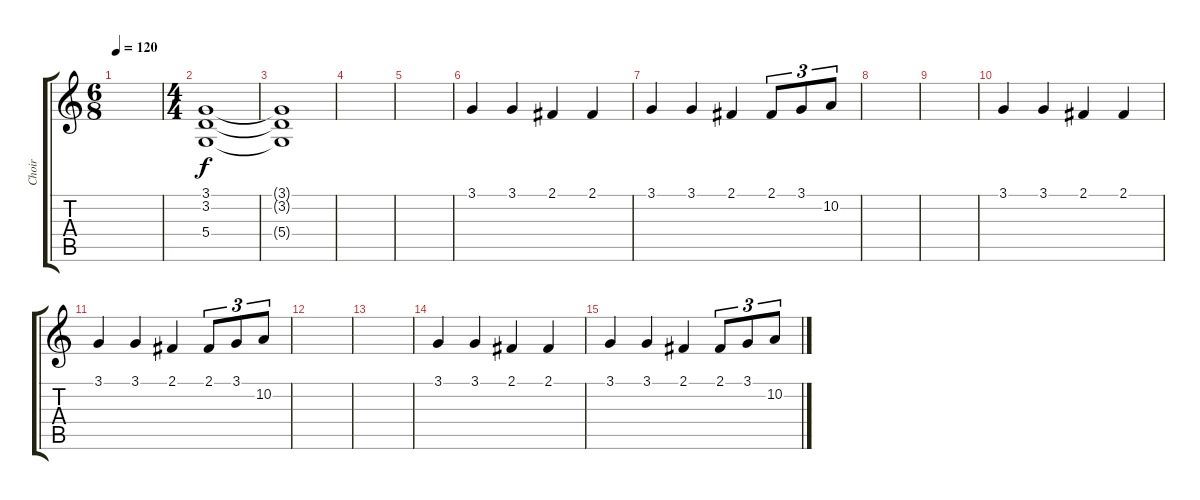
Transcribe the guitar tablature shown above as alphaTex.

\track ("Choir" "Choir") {instrument pad4choir}
\staff {score tabs}
\tuning (E4 B3 G3 D3 A2 E2) {hide}
\ts (6 8)
\tempo 120
\clef g2
\ks c
|
\ts (4 4)
(3.1 3.2 5.4).1 |
(3.1{t} 3.2{t} 5.4{t}).1 |
|
|
3.1.4 3.1.4 2.1.4 2.1.4 |
3.1.4 3.1.4 2.1.4 2.1.8{tu (3 2)} 3.1.8{tu (3 2)} 10.2.8{tu (3 2)} |
|
|
3.1.4 3.1.4 2.1.4 2.1.4 |
3.1.4 3.1.4 2.1.4 2.1.8{tu (3 2)} 3.1.8{tu (3 2)} 10.2.8{tu (3 2)} |
|
|
3.1.4 3.1.4 2.1.4 2.1.4 |
3.1.4 3.1.4 2.1.4 2.1.8{tu (3 2)} 3.1.8{tu (3 2)} 10.2.8{tu (3 2)}
